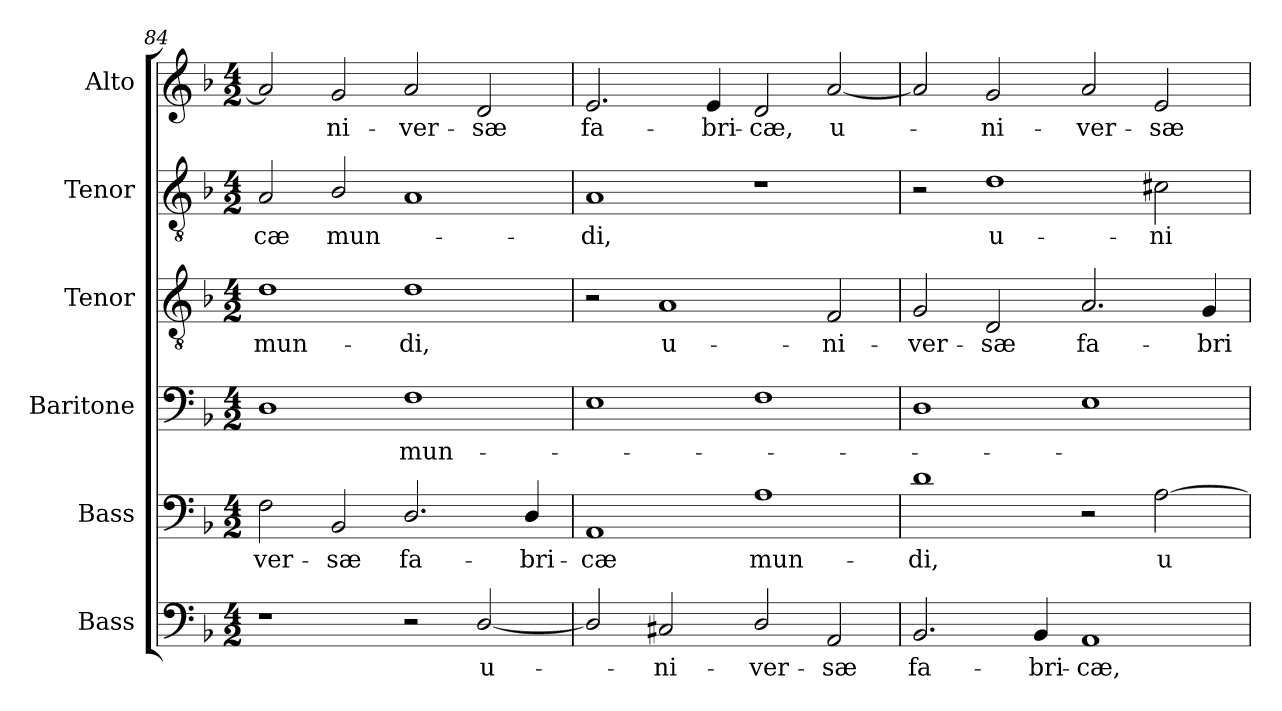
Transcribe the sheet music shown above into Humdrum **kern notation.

**kern	**text	**kern	**text	**kern	**text	**kern	**text	**kern	**text	**kern	**text
*part6	*part6	*part5	*part5	*part4	*part4	*part3	*part3	*part2	*part2	*part1	*part1
*staff6	*staff6	*staff5	*staff5	*staff4	*staff4	*staff3	*staff3	*staff2	*staff2	*staff1	*staff1
*I"Bass	*	*I"Bass	*	*I"Baritone	*	*I"Tenor	*	*I"Tenor	*	*I"Alto	*
*I'B.	*	*I'B.	*	*I'Bar.	*	*I'T.	*	*I'T.	*	*I'A.	*
!!LO:PB:g=z
*clefF4	*	*clefF4	*	*clefF4	*	*clefGv2	*	*clefGv2	*	*clefG2	*
*	*	*	*	*	*	*ITrd7c12	*	*ITrd7c12	*	*	*
*k[b-]	*	*k[b-]	*	*k[b-]	*	*k[b-]	*	*k[b-]	*	*k[b-]	*
*F:	*	*F:	*	*F:	*	*F:	*	*F:	*	*F:	*
*M4/2	*	*M4/2	*	*M4/2	*	*M4/2	*	*M4/2	*	*M4/2	*
=84	=84	=84	=84	=84	=84	=84	=84	=84	=84	=84	=84
!	!	!	!LO:LY:b:color=#000000	!	!	!	!	!	!	!	!
!	!	!	!	!	!	!	!LO:LY:b:color=#000000	!	!	!	!
!	!	!	!	!	!	!	!	!	!LO:LY:b:color=#000000	!	!
1r	.	2Fi\	-ver-	1Di	.	1Di	mun-	2AAi/	-cæ	2ai/]	.
!	!	!	!LO:LY:b:color=#000000	!	!	!	!	!	!	!	!
!	!	!	!	!	!	!	!	!	!LO:LY:b:color=#000000	!	!
!	!	!	!	!	!	!	!	!	!	!	!LO:LY:b:color=#000000
.	.	2BB-i/	-sæ	.	.	.	.	2BB-i/	mun-	2gi/	-ni-
!	!	!	!LO:LY:b:color=#000000	!	!	!	!	!	!	!	!
!	!	!	!	!	!LO:LY:b:color=#000000	!	!	!	!	!	!
!	!	!	!	!	!	!	!LO:LY:b:color=#000000	!	!	!	!
!	!	!	!	!	!	!	!	!	!	!	!LO:LY:b:color=#000000
2r	.	2.Di/	fa-	1Fi	mun-	1Di	-di,	1AAi	.	2ai/	-ver-
!	!LO:LY:b:color=#000000	!	!	!	!	!	!	!	!	!	!
!	!	!	!	!	!	!	!	!	!	!	!LO:LY:b:color=#000000
[2Di/	u-	.	.	.	.	.	.	.	.	2di/	-sæ
!	!	!	!LO:LY:b:color=#000000	!	!	!	!	!	!	!	!
.	.	4Di/	-bri-	.	.	.	.	.	.	.	.
=85	=85	=85	=85	=85	=85	=85	=85	=85	=85	=85	=85
!	!	!	!LO:LY:b:color=#000000	!	!	!	!	!	!	!	!
!	!	!	!	!	!	!	!	!	!LO:LY:b:color=#000000	!	!
!	!	!	!	!	!	!	!	!	!	!	!LO:LY:b:color=#000000
2Di/]	.	1AAi	-cæ	1Ei	.	2r	.	1AAi	-di,	2.ei/	fa-
!	!LO:LY:b:color=#000000	!	!	!	!	!	!	!	!	!	!
!	!	!	!	!	!	!	!LO:LY:b:color=#000000	!	!	!	!
2C#Xi/	-ni-	.	.	.	.	1AAi	u-	.	.	.	.
!	!	!	!	!	!	!	!	!	!	!	!LO:LY:b:color=#000000
.	.	.	.	.	.	.	.	.	.	4ei/	-bri-
!	!LO:LY:b:color=#000000	!	!	!	!	!	!	!	!	!	!
!	!	!	!LO:LY:b:color=#000000	!	!	!	!	!	!	!	!
!	!	!	!	!	!	!	!	!	!	!	!LO:LY:b:color=#000000
2Di/	-ver-	1Ai	mun-	1Fi	.	.	.	1r	.	2di/	-cæ,
!	!LO:LY:b:color=#000000	!	!	!	!	!	!	!	!	!	!
!	!	!	!	!	!	!	!LO:LY:b:color=#000000	!	!	!	!
!	!	!	!	!	!	!	!	!	!	!	!LO:LY:b:color=#000000
2AAi/	-sæ	.	.	.	.	2FFi/	-ni-	.	.	[2ai/	u-
=86	=86	=86	=86	=86	=86	=86	=86	=86	=86	=86	=86
!	!LO:LY:b:color=#000000	!	!	!	!	!	!	!	!	!	!
!	!	!	!LO:LY:b:color=#000000	!	!	!	!	!	!	!	!
!	!	!	!	!	!	!	!LO:LY:b:color=#000000	!	!	!	!
2.BB-i/	fa-	1di	-di,	1Di	.	2GGi/	-ver-	2r	.	2ai/]	.
!	!	!	!	!	!	!	!LO:LY:b:color=#000000	!	!	!	!
!	!	!	!	!	!	!	!	!	!LO:LY:b:color=#000000	!	!
!	!	!	!	!	!	!	!	!	!	!	!LO:LY:b:color=#000000
.	.	.	.	.	.	2DDi/	-sæ	1Di	u-	2gi/	-ni-
!	!LO:LY:b:color=#000000	!	!	!	!	!	!	!	!	!	!
4BB-i/	-bri-	.	.	.	.	.	.	.	.	.	.
!	!LO:LY:b:color=#000000	!	!	!	!	!	!	!	!	!	!
!	!	!	!	!	!	!	!LO:LY:b:color=#000000	!	!	!	!
!	!	!	!	!	!	!	!	!	!	!	!LO:LY:b:color=#000000
1AAi	-cæ,	2r	.	1Ei	.	2.AAi/	fa-	.	.	2ai/	-ver-
!	!	!	!LO:LY:b:color=#000000	!	!	!	!	!	!	!	!
!	!	!	!	!	!	!	!	!	!LO:LY:b:color=#000000	!	!
!	!	!	!	!	!	!	!	!	!	!	!LO:LY:b:color=#000000
.	.	[2Ai\	u-	.	.	.	.	2C#Xi\	-ni-	2ei/	-sæ
!	!	!	!	!	!	!	!LO:LY:b:color=#000000	!	!	!	!
.	.	.	.	.	.	4GGi/	-bri-	.	.	.	.
=	=	=	=	=	=	=	=	=	=	=	=
*-	*-	*-	*-	*-	*-	*-	*-	*-	*-	*-	*-
